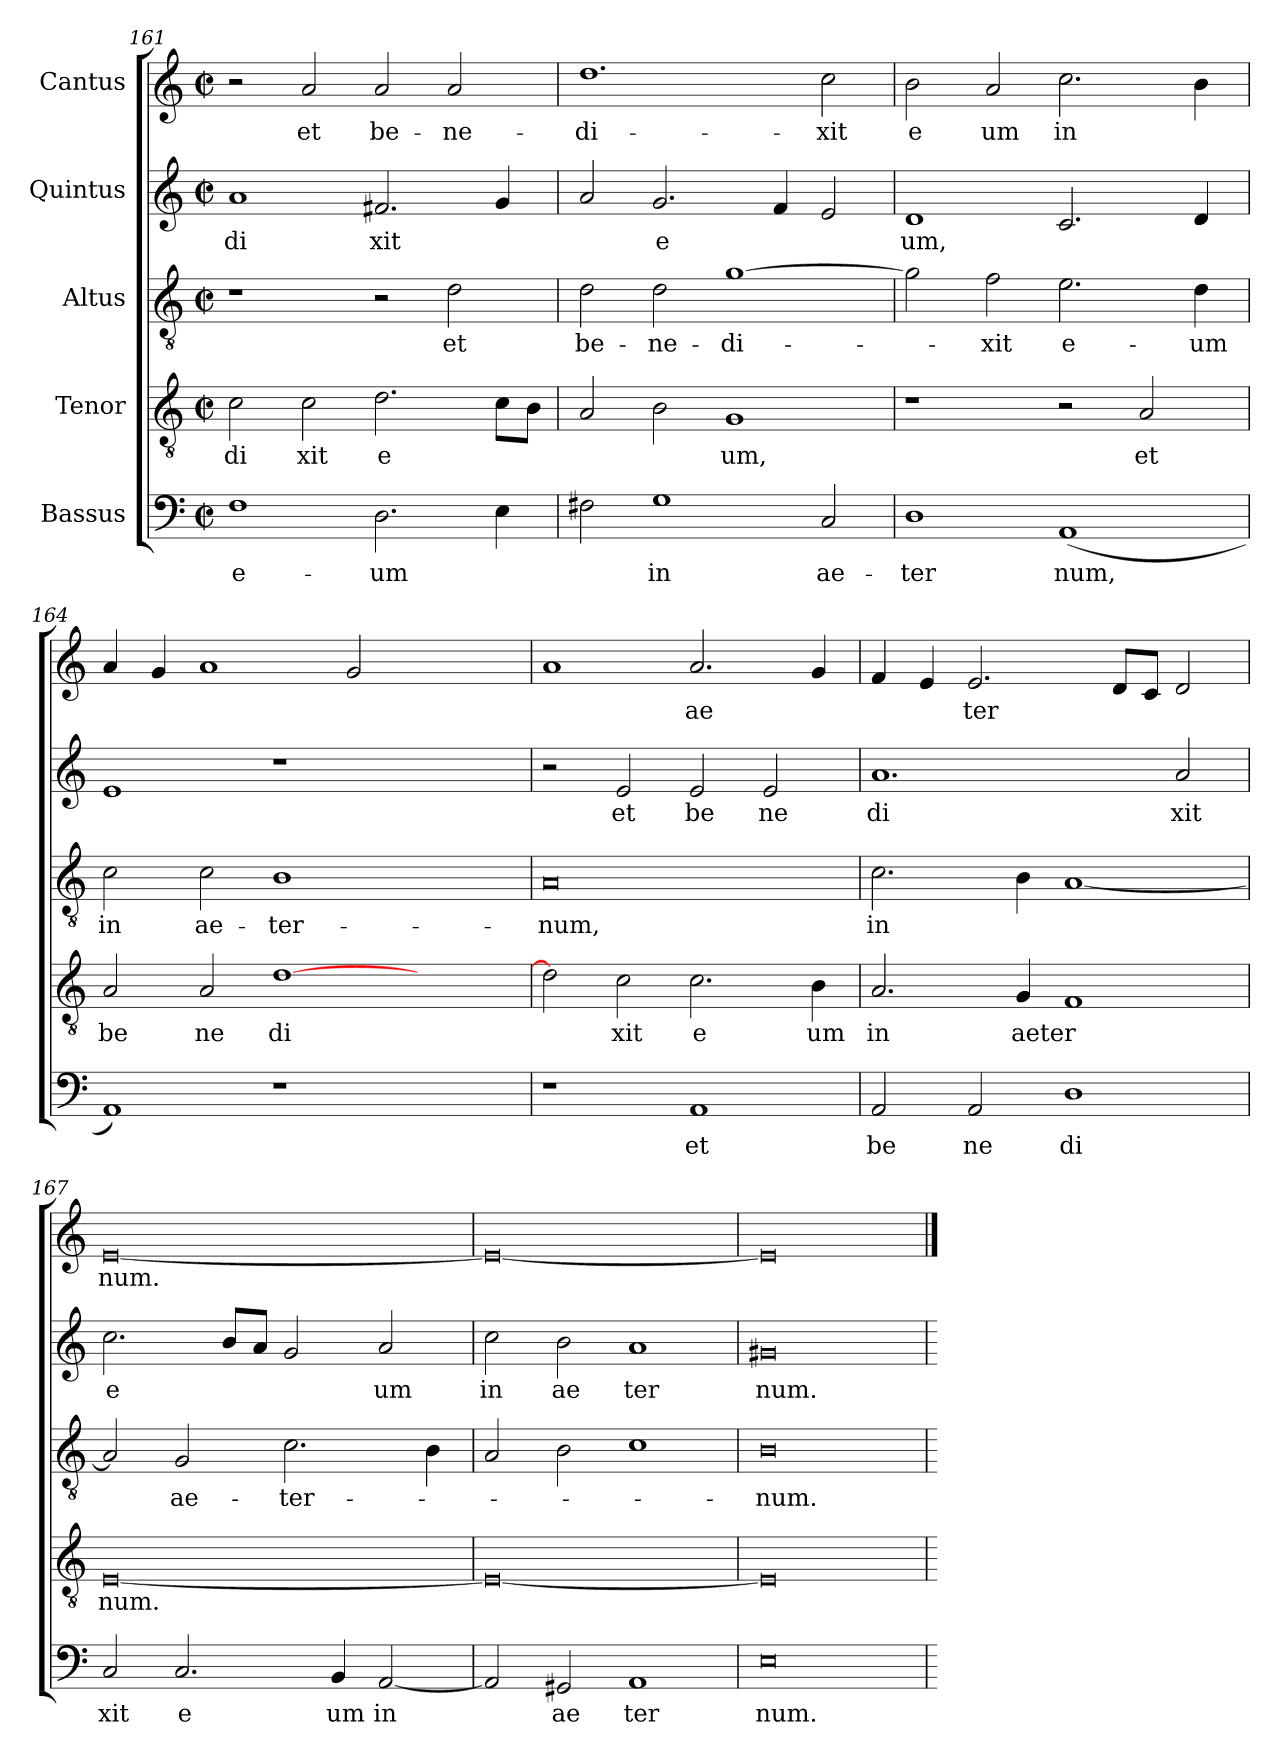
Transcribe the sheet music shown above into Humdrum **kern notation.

**kern	**text	**kern	**text	**kern	**text	**kern	**text	**kern	**text
*part5	*part5	*part4	*part4	*part3	*part3	*part2	*part2	*part1	*part1
*staff5	*staff5	*staff4	*staff4	*staff3	*staff3	*staff2	*staff2	*staff1	*staff1
*I"Bassus	*	*I"Tenor	*	*I"Altus	*	*I"Quintus	*	*I"Cantus	*
*clefF4	*	*clefGv2	*	*clefGv2	*	*clefG2	*	*clefG2	*
*	*	*k[]	*	*	*	*	*	*	*
*	*	*C:	*	*	*	*	*	*	*
*M2/2	*	*M2/2	*	*M2/2	*	*M2/2	*	*M2/2	*
*met(c|)	*	*met(c|)	*	*met(c|)	*	*met(c|)	*	*met(c|)	*
=161	=161	=161	=161	=161	=161	=161	=161	=161	=161
!	!LO:LY:b:cj	!	!LO:LY:b:cj	!	!	!	!LO:LY:b:cj	!	!
1F	e-	2c\	di	1r	.	1a	di	2r	.
!	!	!	!LO:LY:b:cj	!	!	!	!	!	!LO:LY:b:cj
.	.	2c\	xit	.	.	.	.	2a/	et
!	!LO:LY:b	!	!LO:LY:b:cj	!	!	!	!LO:LY:b	!	!LO:LY:b:cj
2.D\	-um	2.d\	e	2r	.	2.f#X/	xit	2a/	be-
!	!	!	!	!	!LO:LY:b:cj	!	!	!	!LO:LY:b:cj
.	.	.	.	2d\	et	.	.	2a/	-ne-
4E\	.	8c\L	.	.	.	4g/	.	.	.
.	.	8B\J	.	.	.	.	.	.	.
=162	=162	=162	=162	=162	=162	=162	=162	=162	=162
!	!	!	!	!	!LO:LY:b:cj	!	!	!	!LO:LY:b:cj
2F#X\	.	2A/	.	2d\	be-	2a/	.	1.dd	-di-
!	!LO:LY:b:cj	!	!	!	!LO:LY:b:cj	!	!LO:LY:b:cj	!	!
1G	in	2B\	.	2d\	-ne-	2.g/	e	.	.
!	!	!	!LO:LY:b:cj	!	!LO:LY:b:cj	!	!	!	!
.	.	1G	um,	[>1g	-di-	.	.	.	.
.	.	.	.	.	.	4f/	.	.	.
!	!LO:LY:b:cj	!	!	!	!	!	!	!	!LO:LY:b:cj
2C/	ae-	.	.	.	.	2e/	.	2cc\	-xit
!!LO:LB:g=z
=163	=163	=163	=163	=163	=163	=163	=163	=163	=163
!	!LO:LY:b:cj	!	!	!	!	!	!LO:LY:b	!	!LO:LY:b:cj
*	*	*	*	*^	*	*	*	*	*
1D	-ter	1r	.	2g\]	64ryy	.	1d	um,	2b\	e
.	.	.	.	.	1ryy	.	.	.	.	.
!	!	!	!	!	!	!LO:LY:b:cj	!	!	!	!LO:LY:b:cj
.	.	.	.	2f\	.	-xit	.	.	2a/	um
!	!LO:LY:b	!	!	!	!	!LO:LY:b:cj	!	!	!	!LO:LY:b:cj
(<1AA	num,	2r	.	2.e\	.	e-	2.c/	.	2.cc\	in
.	.	.	.	.	2ryy	.	.	.	.	.
!	!	!	!LO:LY:b:cj	!	!	!	!	!	!	!
.	.	2A/	et	.	.	.	.	.	.	.
.	.	.	.	.	4ryy	.	.	.	.	.
!	!	!	!	!	!	!LO:LY:b:cj	!	!	!	!
.	.	.	.	4d\	.	-um	4d/	.	4b\	.
.	.	.	.	.	8...ryy	.	.	.	.	.
=164	=164	=164	=164	=164	=164	=164	=164	=164	=164	=164
!	!	!	!LO:LY:b:cj	!	!	!LO:LY:b:cj	!	!	!	!
*	*	*	*	*v	*v	*	*	*	*	*
1AA)	.	2A/	be	2c\	in	1e	.	4a/	.
.	.	.	.	.	.	.	.	4g/	.
!	!	!	!LO:LY:b:cj	!	!LO:LY:b:cj	!	!	!	!
.	.	2A/	ne	2c\	ae-	.	.	1a	.
!LO:N:vis=1	!	!	!LO:LY:b:cj	!	!LO:LY:b:cj	!LO:N:vis=1	!	!	!
0r	.	[>1d	di	1B	-ter-	0r	.	.	.
.	.	.	.	.	.	.	.	2g/	.
.	.	1ryy	.	1ryy	.	.	.	1ryy	.
=165	=165	=165	=165	=165	=165	=165	=165	=165	=165
!	!	!	!	!	!LO:LY:b:cj	!	!	!	!
1r	.	2d\]	.	0A	-num,	2r	.	1a	.
!	!	!	!LO:LY:b:cj	!	!	!	!LO:LY:b:cj	!	!
.	.	2c\	xit	.	.	2e/	et	.	.
!	!LO:LY:b:cj	!	!LO:LY:b:cj	!	!	!	!LO:LY:b:cj	!	!LO:LY:b:cj
1AA	et	2.c\	e	.	.	2e/	be	2.a/	ae
!	!	!	!	!	!	!	!LO:LY:b:cj	!	!
.	.	.	.	.	.	2e/	ne	.	.
!	!	!	!LO:LY:b:cj	!	!	!	!	!	!
.	.	4B\	um	.	.	.	.	4g/	.
=166	=166	=166	=166	=166	=166	=166	=166	=166	=166
!	!LO:LY:b:cj	!	!LO:LY:b:cj	!	!LO:LY:b:cj	!	!LO:LY:b:cj	!	!
2AA/	be	2.A/	in	2.c\	in	1.a	di	4f/	.
.	.	.	.	.	.	.	.	4e/	.
!	!LO:LY:b:cj	!	!	!	!	!	!	!	!LO:LY:b
2AA/	ne	.	.	.	.	.	.	2.e/	ter
!	!	!	!LO:LY:b	!	!	!	!	!	!
.	.	4G/	aeter	4B\	.	.	.	.	.
!	!LO:LY:b:cj	!	!	!	!	!	!	!	!
1D	di	1F	.	[<1A	.	.	.	.	.
.	.	.	.	.	.	.	.	8d/L	.
.	.	.	.	.	.	.	.	8c/J	.
!	!	!	!	!	!	!	!LO:LY:b:cj	!	!
.	.	.	.	.	.	2a/	xit	2d/	.
=167	=167	=167	=167	=167	=167	=167	=167	=167	=167
!	!LO:LY:b:cj	!	!LO:LY:b	!	!	!	!LO:LY:b:cj	!	!LO:LY:b
2C/	xit	[<0E	num.	2A/]	.	2.cc\	e	[<0e	num.
!	!LO:LY:b:cj	!	!	!	!LO:LY:b:cj	!	!	!	!
2.C/	e	.	.	2G/	ae-	.	.	.	.
.	.	.	.	.	.	8b/L	.	.	.
.	.	.	.	.	.	8a/J	.	.	.
!	!	!	!	!	!LO:LY:b	!	!	!	!
.	.	.	.	2.c\	-ter-	2g/	.	.	.
!	!LO:LY:b:cj	!	!	!	!	!	!	!	!
4BB/	um	.	.	.	.	.	.	.	.
!	!LO:LY:b:cj	!	!	!	!	!	!LO:LY:b:cj	!	!
[<2AA/	in	.	.	.	.	2a/	um	.	.
.	.	.	.	4B\	.	.	.	.	.
=168	=168	=168	=168	=168	=168	=168	=168	=168	=168
!	!	!	!	!	!	!	!LO:LY:b:cj	!	!
2AA/]	.	0E_<	.	2A/	.	2cc\	in	0e_<	.
!	!LO:LY:b:cj	!	!	!	!	!	!LO:LY:b:cj	!	!
2GG#X/	ae	.	.	2B\	.	2b\	ae	.	.
!	!LO:LY:b:cj	!	!	!	!	!	!LO:LY:b:cj	!	!
1AA	ter	.	.	1c	.	1a	ter	.	.
=169	=169	=169	=169	=169	=169	=169	=169	=169	=169
!	!LO:LY:b:cj	!	!	!	!LO:LY:b:cj	!	!LO:LY:b:cj	!	!
0E	num.	0E]	.	0B	-num.	0g#X	num.	0e]	.
=	==	=	==	=	==	=	==	==	==
*-	*-	*-	*-	*-	*-	*-	*-	*-	*-
